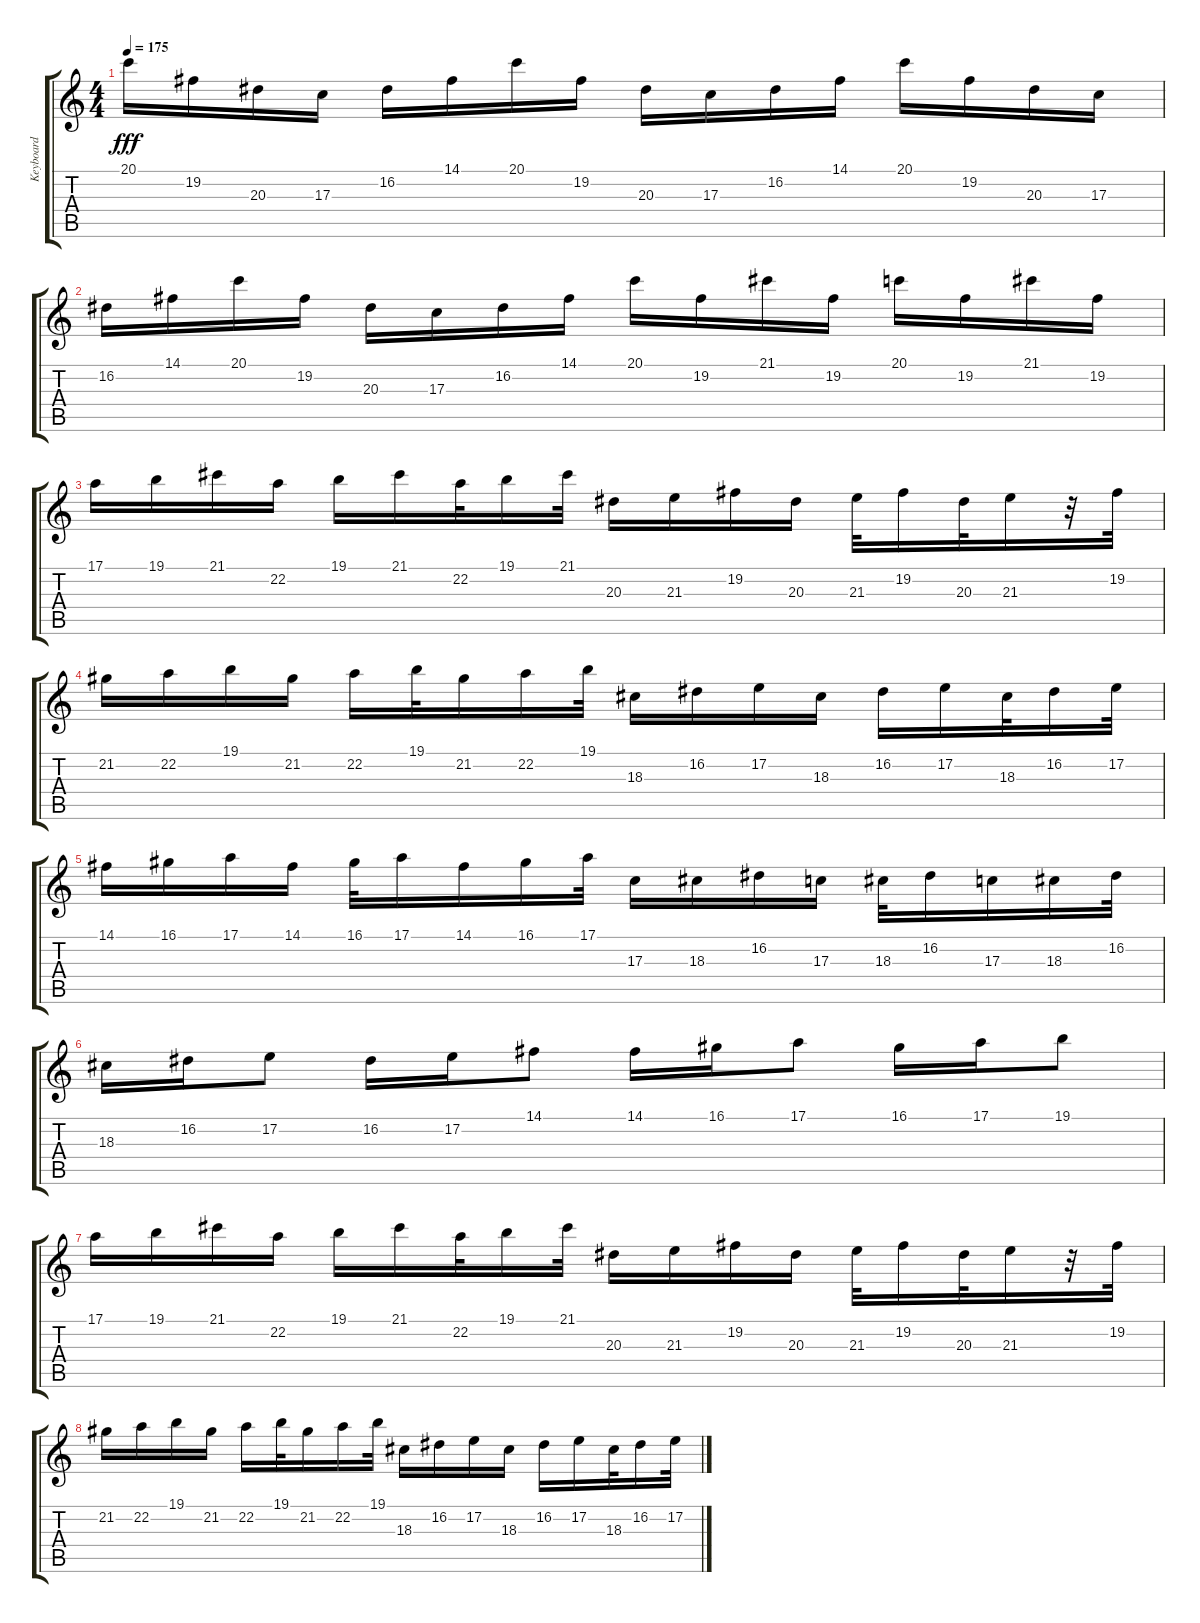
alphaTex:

\track ("Keyboard" "Keyboard") {instrument harpsichord}
\staff {score tabs}
\tuning (E4 B3 G3 D3 A2 E2) {hide}
\ts (4 4)
\tempo 175
\clef g2
\ks c
20.1.16{dy fff} 19.2.16 20.3.16 17.3.16 16.2.16 14.1.16 20.1.16 19.2.16 20.3.16 17.3.16 16.2.16 14.1.16 20.1.16 19.2.16 20.3.16 17.3.16 |
16.2.16 14.1.16 20.1.16 19.2.16 20.3.16 17.3.16 16.2.16 14.1.16 20.1.16 19.2.16 21.1.16 19.2.16 20.1.16 19.2.16 21.1.16 19.2.16 |
17.1.16 19.1.16 21.1.16 22.2.16 19.1.16 21.1.16 22.2.32 19.1.16 21.1.32 20.3.16 21.3.16 19.2.16 20.3.16 21.3.32 19.2.16 20.3.32 21.3.16 r.32 19.2.32 |
21.2.16 22.2.16 19.1.16 21.2.16 22.2.16 19.1.32 21.2.16 22.2.16 19.1.32 18.3.16 16.2.16 17.2.16 18.3.16 16.2.16 17.2.16 18.3.32 16.2.16 17.2.32 |
14.1.16 16.1.16 17.1.16 14.1.16 16.1.32 17.1.16 14.1.16 16.1.16 17.1.32 17.3.16 18.3.16 16.2.16 17.3.16 18.3.32 16.2.16 17.3.16 18.3.16 16.2.32 |
18.3.16 16.2.16 17.2.8 16.2.16 17.2.16 14.1.8 14.1.16 16.1.16 17.1.8 16.1.16 17.1.16 19.1.8 |
17.1.16 19.1.16 21.1.16 22.2.16 19.1.16 21.1.16 22.2.32 19.1.16 21.1.32 20.3.16 21.3.16 19.2.16 20.3.16 21.3.32 19.2.16 20.3.32 21.3.16 r.32 19.2.32 |
21.2.16 22.2.16 19.1.16 21.2.16 22.2.16 19.1.32 21.2.16 22.2.16 19.1.32 18.3.16 16.2.16 17.2.16 18.3.16 16.2.16 17.2.16 18.3.32 16.2.16 17.2.32
